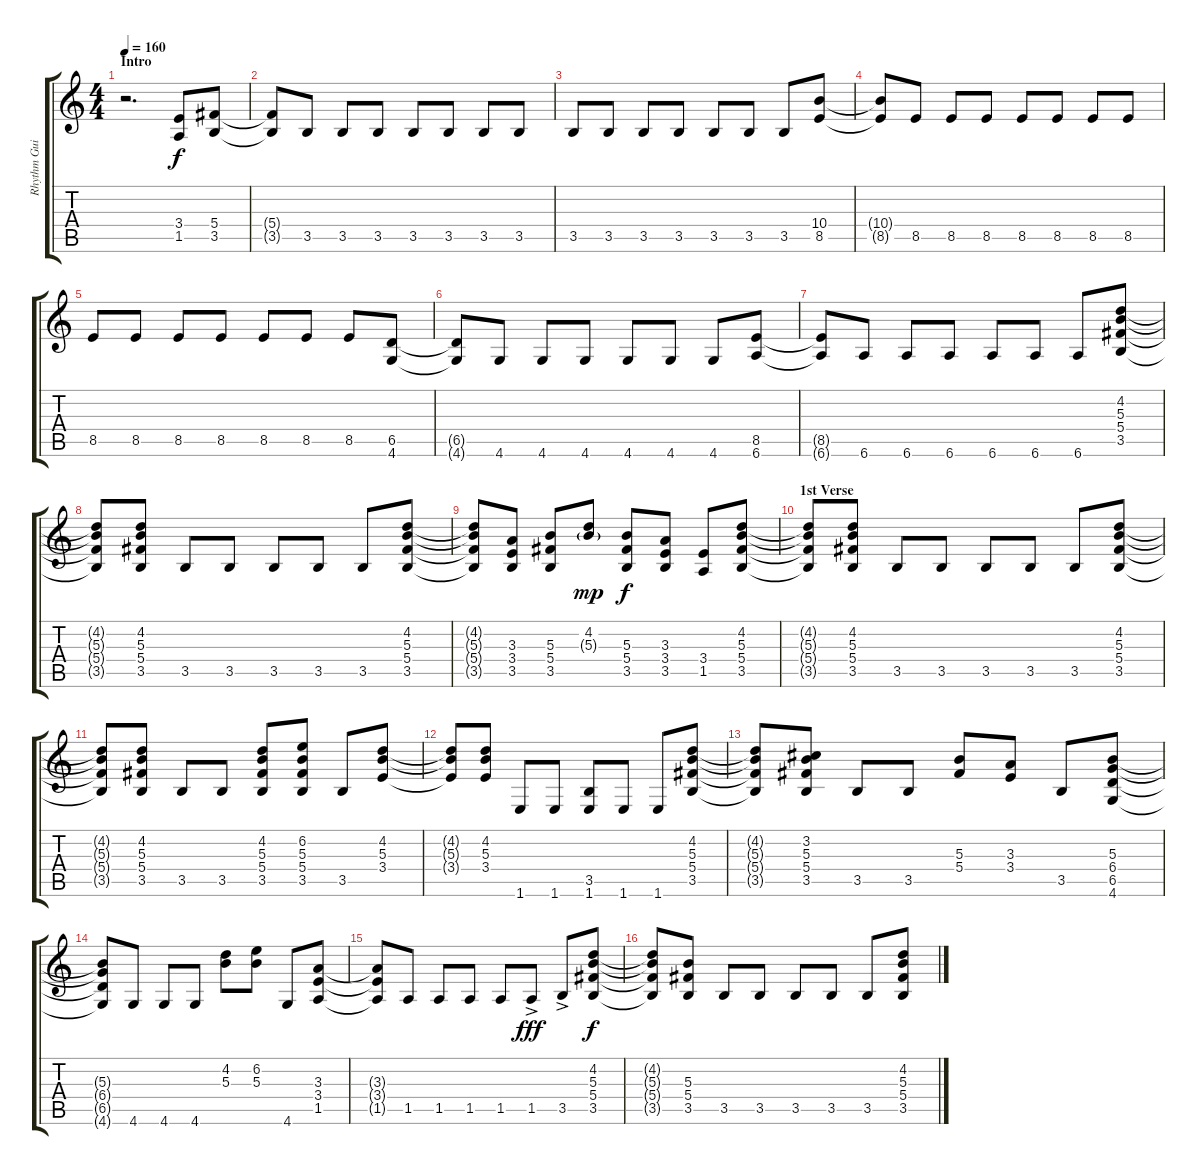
\track ("Rhythm Guitar " "Rhythm Gui") {instrument distortionguitar}
\staff {score tabs}
\tuning (Eb4 Bb3 Gb3 Db3 Ab2 Eb2) {hide}
\ts (4 4)
\section ("" "Intro")
\tempo 160
\clef g2
\ks c
r.2{d dy f instrument distortionguitar} (3.4 1.5).8 (5.4 3.5).8 |
(5.4{t} 3.5{t}).8 3.5.8 3.5.8 3.5.8 3.5.8 3.5.8 3.5.8 3.5.8 |
3.5.8 3.5.8 3.5.8 3.5.8 3.5.8 3.5.8 3.5.8 (10.4 8.5).8 |
(10.4{t} 8.5{t}).8 8.5.8 8.5.8 8.5.8 8.5.8 8.5.8 8.5.8 8.5.8 |
8.5.8 8.5.8 8.5.8 8.5.8 8.5.8 8.5.8 8.5.8 (6.5 4.6).8 |
(6.5{t} 4.6{t}).8 4.6.8 4.6.8 4.6.8 4.6.8 4.6.8 4.6.8 (8.5 6.6).8 |
(8.5{t} 6.6{t}).8 6.6.8 6.6.8 6.6.8 6.6.8 6.6.8 6.6.8 (4.2 5.3 5.4 3.5).8 |
(4.2{t} 5.3{t} 5.4{t} 3.5{t}).8 (4.2 5.3 5.4 3.5).8 3.5.8 3.5.8 3.5.8 3.5.8 3.5.8 (4.2 5.3 5.4 3.5).8 |
(4.2{t} 5.3{t} 5.4{t} 3.5{t}).8 (3.3 3.4 3.5).8 (5.3 5.4 3.5).8 (4.2 5.3{g}).8{dy mp} (5.3 5.4 3.5).8{dy f} (3.3 3.4 3.5).8 (3.4 1.5).8 (4.2 5.3 5.4 3.5).8 |
\section ("" "1st Verse")
(4.2{t} 5.3{t} 5.4{t} 3.5{t}).8 (4.2 5.3 5.4 3.5).8 3.5.8 3.5.8 3.5.8 3.5.8 3.5.8 (4.2 5.3 5.4 3.5).8 |
(4.2{t} 5.3{t} 5.4{t} 3.5{t}).8 (4.2 5.3 5.4 3.5).8 3.5.8 3.5.8 (4.2 5.3 5.4 3.5).8 (6.2 5.3 5.4 3.5).8 3.5.8 (4.2 5.3 3.4).8 |
(4.2{t} 5.3{t} 3.4{t}).8 (4.2 5.3 3.4).8 1.6.8 1.6.8 (3.5 1.6).8 1.6.8 1.6.8 (4.2 5.3 5.4 3.5).8 |
(4.2{t} 5.3{t} 5.4{t} 3.5{t}).8 (3.2 5.3 5.4 3.5).8 3.5.8 3.5.8 (5.3 5.4).8 (3.3 3.4).8 3.5.8 (5.3 6.4 6.5 4.6).8 |
(5.3{t} 6.4{t} 6.5{t} 4.6{t}).8 4.6.8 4.6.8 4.6.8 (4.2 5.3).8 (6.2 5.3).8 4.6.8 (3.3 3.4 1.5).8 |
(3.3{t} 3.4{t} 1.5{t}).8 1.5.8 1.5.8 1.5.8 1.5.8 1.5{ac}.8{dy fff} 3.5{ac}.8 (4.2 5.3 5.4 3.5).8{dy f} |
(4.2{t} 5.3{t} 5.4{t} 3.5{t}).8 (5.3 5.4 3.5).8 3.5.8 3.5.8 3.5.8 3.5.8 3.5.8 (4.2 5.3 5.4 3.5).8
